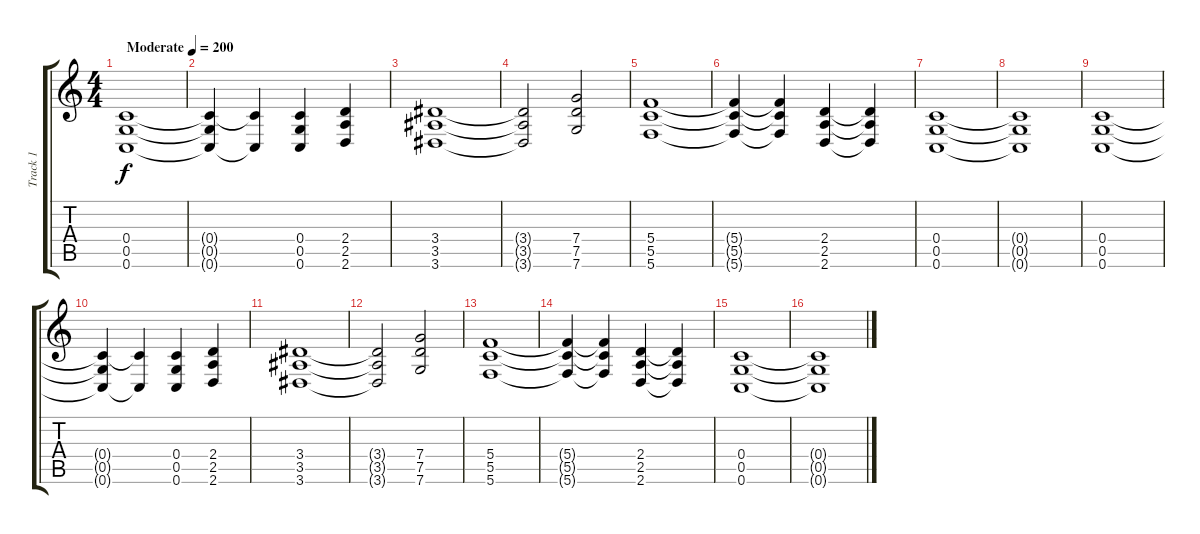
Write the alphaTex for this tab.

\track ("Track 1" "Track 1") {instrument distortionguitar}
\staff {score tabs}
\tuning (D4 A3 F3 C3 G2 C2) {hide}
\ts (4 4)
\tempo (200 "Moderate")
\clef g2
\ks c
(0.4 0.5 0.6).1{dy f instrument distortionguitar} |
(0.4{t} 0.5{t} 0.6{t}).4 (0.4{t} 0.6{t}).4 (0.4 0.5 0.6).4 (2.4 2.5 2.6).4 |
(3.4 3.5 3.6).1 |
(3.4{t} 3.5{t} 3.6{t}).2 (7.4 7.5 7.6).2 |
(5.4 5.5 5.6).1 |
(5.4{t} 5.5{t} 5.6{t}).4 (5.4{t} 5.5{t} 5.6{t}).4 (2.4 2.5 2.6).4 (2.4{t} 2.5{t} 2.6{t}).4 |
(0.4 0.5 0.6).1 |
(0.4{t} 0.5{t} 0.6{t}).1 |
(0.4 0.5 0.6).1 |
(0.4{t} 0.5{t} 0.6{t}).4 (0.4{t} 0.6{t}).4 (0.4 0.5 0.6).4 (2.4 2.5 2.6).4 |
(3.4 3.5 3.6).1 |
(3.4{t} 3.5{t} 3.6{t}).2 (7.4 7.5 7.6).2 |
(5.4 5.5 5.6).1 |
(5.4{t} 5.5{t} 5.6{t}).4 (5.4{t} 5.5{t} 5.6{t}).4 (2.4 2.5 2.6).4 (2.4{t} 2.5{t} 2.6{t}).4 |
(0.4 0.5 0.6).1 |
(0.4{t} 0.5{t} 0.6{t}).1
